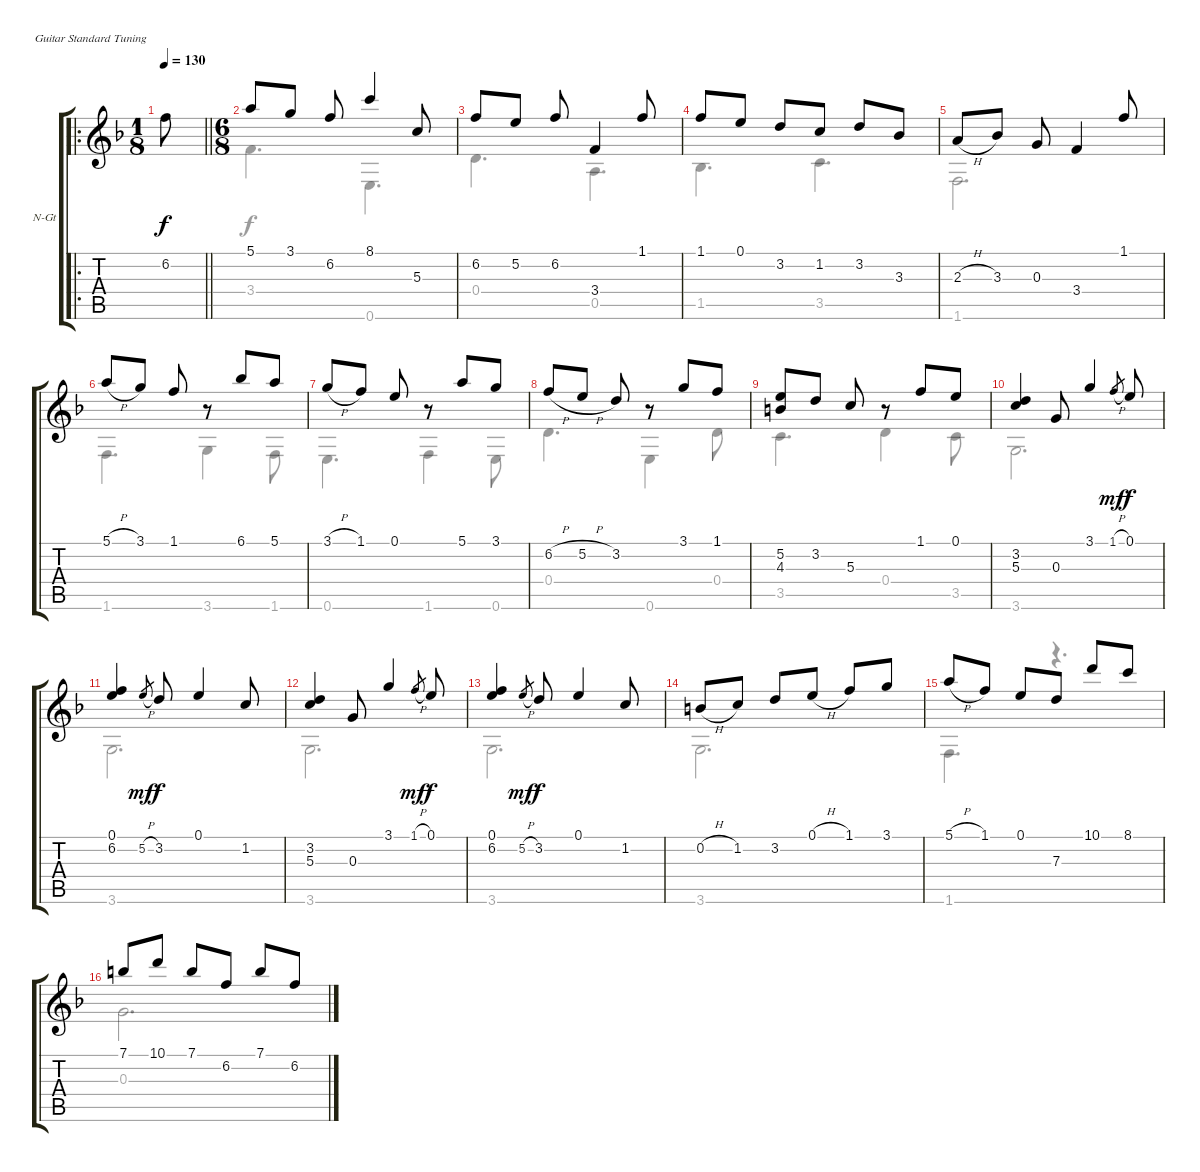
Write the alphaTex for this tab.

\bracketExtendMode groupsimilarinstruments
\firstSystemTrackNameOrientation horizontal
\otherSystemsTrackNameOrientation horizontal
\track ("Gigue" "N-Gt") {instrument acousticguitarnylon}
\staff {score tabs}
\tuning (E4 B3 G3 D3 A2 E2)
\voice
\ro
\ts (1 8)
\beaming (8 2 2 2 2)
\tempo 130
\clef g2
\barLineRight lightlight
\ks f
6.2.8{dy f instrument acousticguitarnylon} |
\ts (6 8)
\beaming (8 2 2 2 2)
5.1.8 3.1.8 6.2.8 8.1.4 5.3.8 |
6.2.8 5.2.8 6.2.8 3.4.4 1.1.8 |
1.1.8 0.1.8 3.2.8 1.2.8 3.2.8 3.3.8 |
2.3{h}.8 3.3.8 0.3.8 3.4.4 1.1.8 |
5.1{h}.8 3.1.8 1.1.8 r.8 6.1.8 5.1.8 |
3.1{h}.8 1.1.8 0.1.8 r.8 5.1.8 3.1.8 |
6.2{h}.8 5.2{h}.8 3.2.8 r.8 3.1.8 1.1.8 |
(5.2 4.3).8 3.2.8 5.3.8 r.8 1.1.8 0.1.8 |
(3.2 5.3).4 0.3.8 3.1.4 1.1{h}.8{gr dy mf} 0.1.8{dy f} |
(0.1 6.2).4 5.2{h}.8{gr dy mf} 3.2.8{dy f} 0.1.4 1.2.8 |
(3.2 5.3).4 0.3.8 3.1.4 1.1{h}.8{gr dy mf} 0.1.8{dy f} |
(0.1 6.2).4 5.2{h}.8{gr dy mf} 3.2.8{dy f} 0.1.4 1.2.8 |
0.2{h}.8 1.2.8 3.2.8 0.1{h}.8 1.1.8 3.1.8 |
5.1{h}.8 1.1.8 0.1.8 7.3.8 10.1.8 8.1.8 |
7.1.8 10.1.8 7.1.8 6.2.8 7.1.8 6.2.8
\voice
\clef g2
\ottava regular
\simile none
\barLineRight lightlight
\ks f
|
3.4.4{d} 0.6.4{d} |
0.4.4{d} 0.5.4{d} |
1.5.4{d} 3.5.4{d} |
1.6.2{d} |
1.6.4{d} 3.6.4 1.6.8 |
0.6.4{d} 1.6.4 0.6.8 |
0.4.4{d} 0.6.4 0.4.8 |
3.5.4{d} 0.4.4 3.5.8 |
3.6.2{d} |
3.6.2{d} |
3.6.2{d} |
3.6.2{d} |
3.6.2{d} |
1.6.4{d} r.4{d} |
0.3.2{d}
